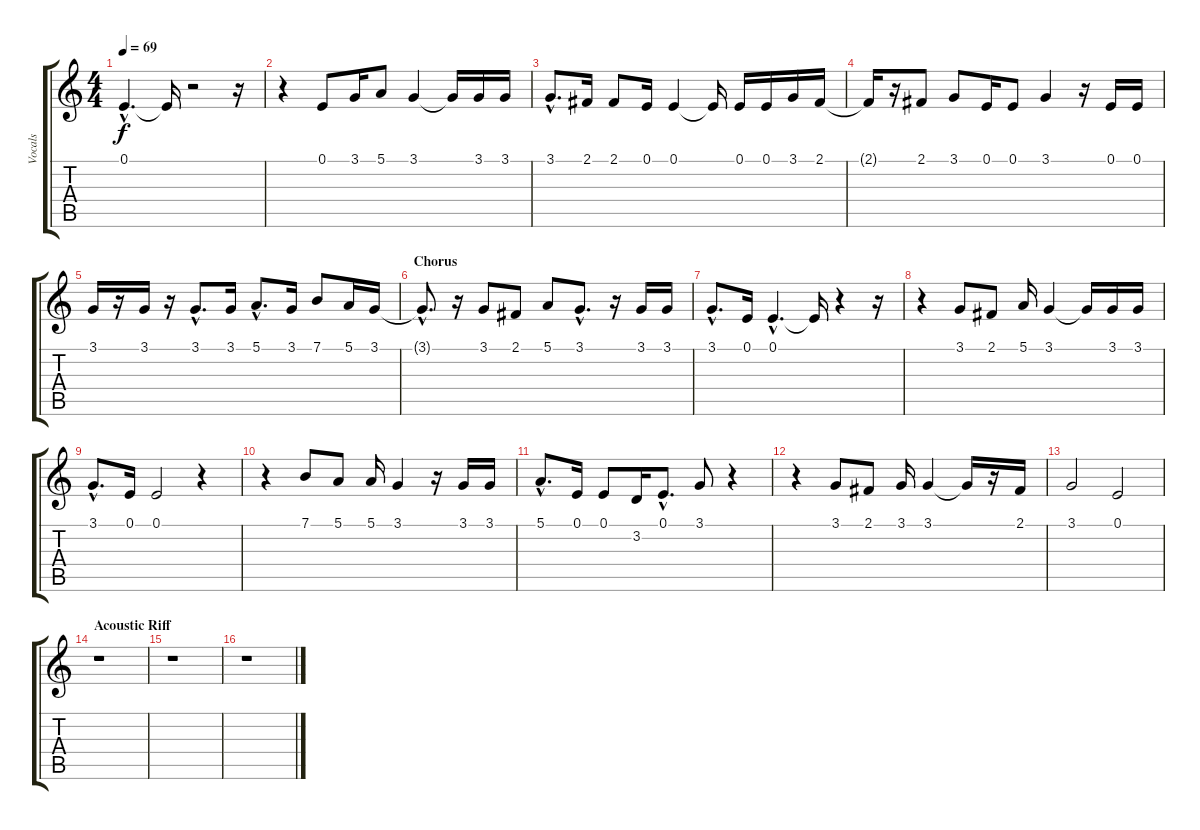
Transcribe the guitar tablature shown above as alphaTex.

\track ("Vocals" "Vocals") {instrument altosax}
\staff {score tabs}
\tuning (E4 B3 G3 D3 A2 E2) {hide}
\ts (4 4)
\tempo 69
\clef g2
\ks c
0.1{hac t}.4{d dy f} 0.1{t}.16 r.2 r.16 |
r.4 0.1.8 3.1.16 5.1.8 3.1.4 3.1{t}.16 3.1.16 3.1.16 |
3.1{hac}.8{d} 2.1.16 2.1.8 0.1.16 0.1.4 0.1{t}.16 0.1.16 0.1.16 3.1.16 2.1.16 |
2.1{t}.16 r.16 2.1.8 3.1.8 0.1.16 0.1.8 3.1.4 r.16 0.1.16 0.1.16 |
3.1.16 r.16 3.1.16 r.16 3.1{hac}.8{d} 3.1.16 5.1{hac}.8{d} 3.1.16 7.1.8 5.1.16 3.1.16 |
\section ("" "Chorus")
3.1{hac t}.8{d} r.16 3.1.8 2.1.8 5.1.8 3.1{hac}.8{d} r.16 3.1.16 3.1.16 |
3.1{hac}.8{d} 0.1.16 0.1{hac}.4{d} 0.1{t}.16 r.4 r.16 |
r.4 3.1.8 2.1.8 5.1.16 3.1.4 3.1{t}.16 3.1.16 3.1.16 |
3.1{hac}.8{d} 0.1.16 0.1.2 r.4 |
r.4 7.1.8 5.1.8 5.1.16 3.1.4 r.16 3.1.16 3.1.16 |
5.1{hac}.8{d} 0.1.16 0.1.8 3.2.16 0.1{hac}.8{d} 3.1.8 r.4 |
r.4 3.1.8 2.1.8 3.1.16 3.1.4 3.1{t}.16 r.16 2.1.16 |
3.1.2 0.1.2 |
\section ("" "Acoustic Riff")
r.1 |
r.1 |
r.1
